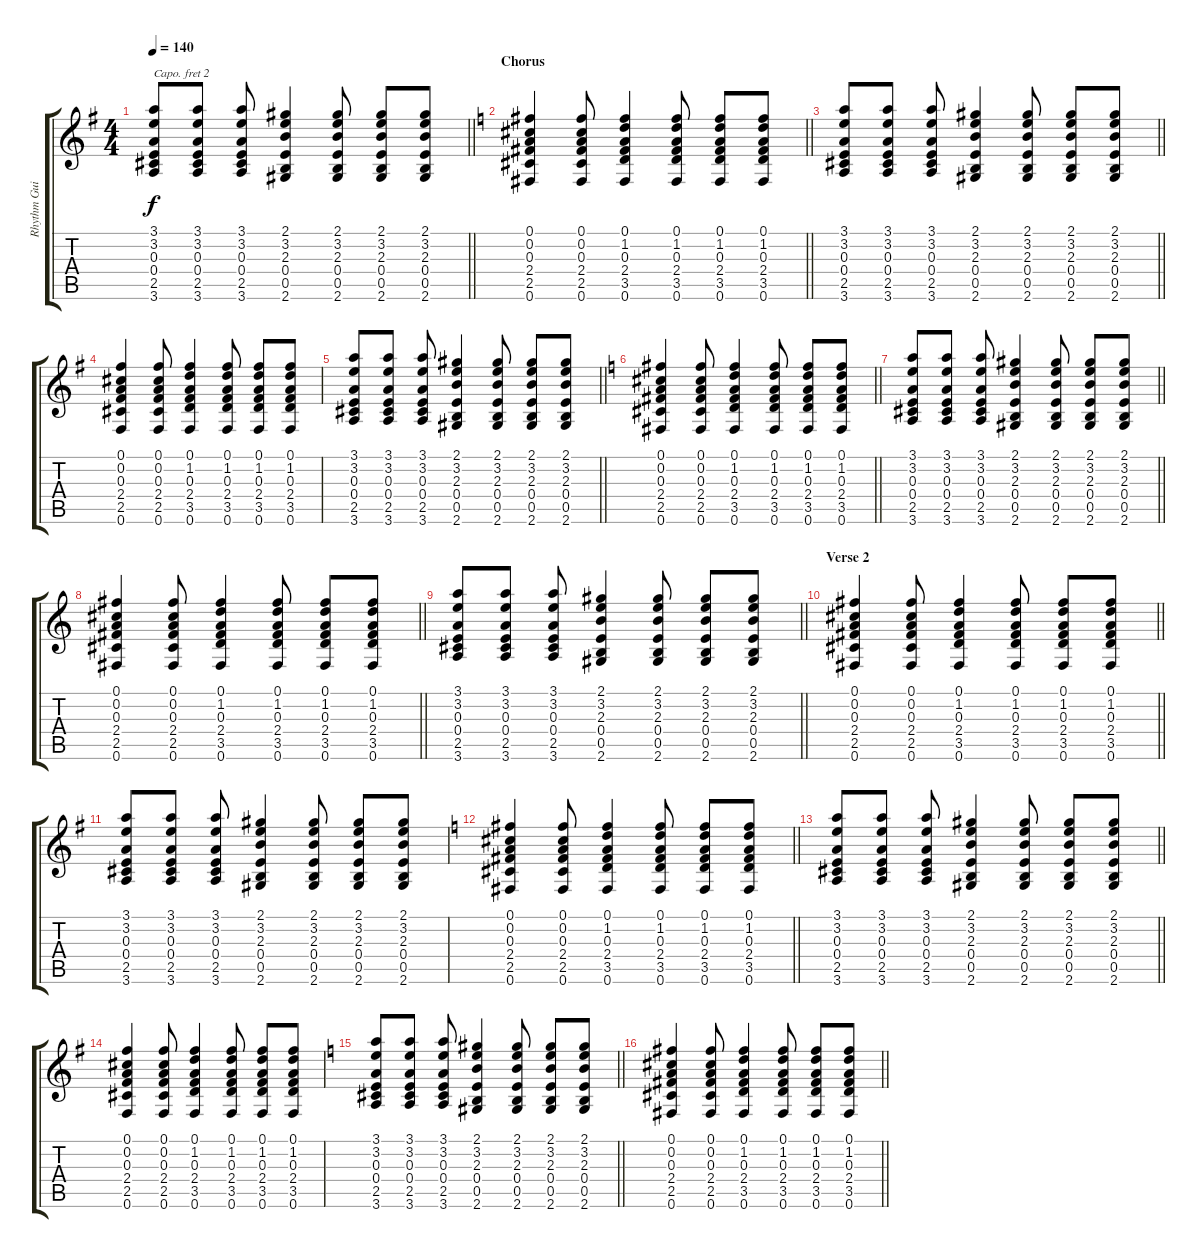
\track ("Rhythm Guitar" "Rhythm Gui") {instrument acousticguitarsteel}
\staff {score tabs}
\capo 2
\tuning (E4 B3 G3 D3 A2 E2) {hide}
\ts (4 4)
\tempo 140
\clef g2
\barLineRight lightlight
\ks g
(3.1 3.2 0.3 0.4 2.5 3.6).8{dy f} (3.1 3.2 0.3 0.4 2.5 3.6).8 (3.1 3.2 0.3 0.4 2.5 3.6).8 (2.1 3.2 2.3 0.4 0.5 2.6).4 (2.1 3.2 2.3 0.4 0.5 2.6).8 (2.1 3.2 2.3 0.4 0.5 2.6).8 (2.1 3.2 2.3 0.4 0.5 2.6).8 |
\section ("" "Chorus")
\barLineRight lightlight
\ks c
(0.1 0.2 0.3 2.4 2.5 0.6).4 (0.1 0.2 0.3 2.4 2.5 0.6).8 (0.1 1.2 0.3 2.4 3.5 0.6).4 (0.1 1.2 0.3 2.4 3.5 0.6).8 (0.1 1.2 0.3 2.4 3.5 0.6).8 (0.1 1.2 0.3 2.4 3.5 0.6).8 |
\barLineRight lightlight
(3.1 3.2 0.3 0.4 2.5 3.6).8 (3.1 3.2 0.3 0.4 2.5 3.6).8 (3.1 3.2 0.3 0.4 2.5 3.6).8 (2.1 3.2 2.3 0.4 0.5 2.6).4 (2.1 3.2 2.3 0.4 0.5 2.6).8 (2.1 3.2 2.3 0.4 0.5 2.6).8 (2.1 3.2 2.3 0.4 0.5 2.6).8 |
\ks g
(0.1 0.2 0.3 2.4 2.5 0.6).4 (0.1 0.2 0.3 2.4 2.5 0.6).8 (0.1 1.2 0.3 2.4 3.5 0.6).4 (0.1 1.2 0.3 2.4 3.5 0.6).8 (0.1 1.2 0.3 2.4 3.5 0.6).8 (0.1 1.2 0.3 2.4 3.5 0.6).8 |
\barLineRight lightlight
(3.1 3.2 0.3 0.4 2.5 3.6).8 (3.1 3.2 0.3 0.4 2.5 3.6).8 (3.1 3.2 0.3 0.4 2.5 3.6).8 (2.1 3.2 2.3 0.4 0.5 2.6).4 (2.1 3.2 2.3 0.4 0.5 2.6).8 (2.1 3.2 2.3 0.4 0.5 2.6).8 (2.1 3.2 2.3 0.4 0.5 2.6).8 |
\barLineRight lightlight
\ks c
(0.1 0.2 0.3 2.4 2.5 0.6).4 (0.1 0.2 0.3 2.4 2.5 0.6).8 (0.1 1.2 0.3 2.4 3.5 0.6).4 (0.1 1.2 0.3 2.4 3.5 0.6).8 (0.1 1.2 0.3 2.4 3.5 0.6).8 (0.1 1.2 0.3 2.4 3.5 0.6).8 |
\barLineRight lightlight
(3.1 3.2 0.3 0.4 2.5 3.6).8 (3.1 3.2 0.3 0.4 2.5 3.6).8 (3.1 3.2 0.3 0.4 2.5 3.6).8 (2.1 3.2 2.3 0.4 0.5 2.6).4 (2.1 3.2 2.3 0.4 0.5 2.6).8 (2.1 3.2 2.3 0.4 0.5 2.6).8 (2.1 3.2 2.3 0.4 0.5 2.6).8 |
\barLineRight lightlight
(0.1 0.2 0.3 2.4 2.5 0.6).4 (0.1 0.2 0.3 2.4 2.5 0.6).8 (0.1 1.2 0.3 2.4 3.5 0.6).4 (0.1 1.2 0.3 2.4 3.5 0.6).8 (0.1 1.2 0.3 2.4 3.5 0.6).8 (0.1 1.2 0.3 2.4 3.5 0.6).8 |
\barLineRight lightlight
(3.1 3.2 0.3 0.4 2.5 3.6).8 (3.1 3.2 0.3 0.4 2.5 3.6).8 (3.1 3.2 0.3 0.4 2.5 3.6).8 (2.1 3.2 2.3 0.4 0.5 2.6).4 (2.1 3.2 2.3 0.4 0.5 2.6).8 (2.1 3.2 2.3 0.4 0.5 2.6).8 (2.1 3.2 2.3 0.4 0.5 2.6).8 |
\section ("" "Verse 2")
\barLineRight lightlight
(0.1 0.2 0.3 2.4 2.5 0.6).4 (0.1 0.2 0.3 2.4 2.5 0.6).8 (0.1 1.2 0.3 2.4 3.5 0.6).4 (0.1 1.2 0.3 2.4 3.5 0.6).8 (0.1 1.2 0.3 2.4 3.5 0.6).8 (0.1 1.2 0.3 2.4 3.5 0.6).8 |
\ks g
(3.1 3.2 0.3 0.4 2.5 3.6).8 (3.1 3.2 0.3 0.4 2.5 3.6).8 (3.1 3.2 0.3 0.4 2.5 3.6).8 (2.1 3.2 2.3 0.4 0.5 2.6).4 (2.1 3.2 2.3 0.4 0.5 2.6).8 (2.1 3.2 2.3 0.4 0.5 2.6).8 (2.1 3.2 2.3 0.4 0.5 2.6).8 |
\barLineRight lightlight
\ks c
(0.1 0.2 0.3 2.4 2.5 0.6).4 (0.1 0.2 0.3 2.4 2.5 0.6).8 (0.1 1.2 0.3 2.4 3.5 0.6).4 (0.1 1.2 0.3 2.4 3.5 0.6).8 (0.1 1.2 0.3 2.4 3.5 0.6).8 (0.1 1.2 0.3 2.4 3.5 0.6).8 |
\barLineRight lightlight
(3.1 3.2 0.3 0.4 2.5 3.6).8 (3.1 3.2 0.3 0.4 2.5 3.6).8 (3.1 3.2 0.3 0.4 2.5 3.6).8 (2.1 3.2 2.3 0.4 0.5 2.6).4 (2.1 3.2 2.3 0.4 0.5 2.6).8 (2.1 3.2 2.3 0.4 0.5 2.6).8 (2.1 3.2 2.3 0.4 0.5 2.6).8 |
\ks g
(0.1 0.2 0.3 2.4 2.5 0.6).4 (0.1 0.2 0.3 2.4 2.5 0.6).8 (0.1 1.2 0.3 2.4 3.5 0.6).4 (0.1 1.2 0.3 2.4 3.5 0.6).8 (0.1 1.2 0.3 2.4 3.5 0.6).8 (0.1 1.2 0.3 2.4 3.5 0.6).8 |
\barLineRight lightlight
\ks c
(3.1 3.2 0.3 0.4 2.5 3.6).8 (3.1 3.2 0.3 0.4 2.5 3.6).8 (3.1 3.2 0.3 0.4 2.5 3.6).8 (2.1 3.2 2.3 0.4 0.5 2.6).4 (2.1 3.2 2.3 0.4 0.5 2.6).8 (2.1 3.2 2.3 0.4 0.5 2.6).8 (2.1 3.2 2.3 0.4 0.5 2.6).8 |
\barLineRight lightlight
(0.1 0.2 0.3 2.4 2.5 0.6).4 (0.1 0.2 0.3 2.4 2.5 0.6).8 (0.1 1.2 0.3 2.4 3.5 0.6).4 (0.1 1.2 0.3 2.4 3.5 0.6).8 (0.1 1.2 0.3 2.4 3.5 0.6).8 (0.1 1.2 0.3 2.4 3.5 0.6).8
